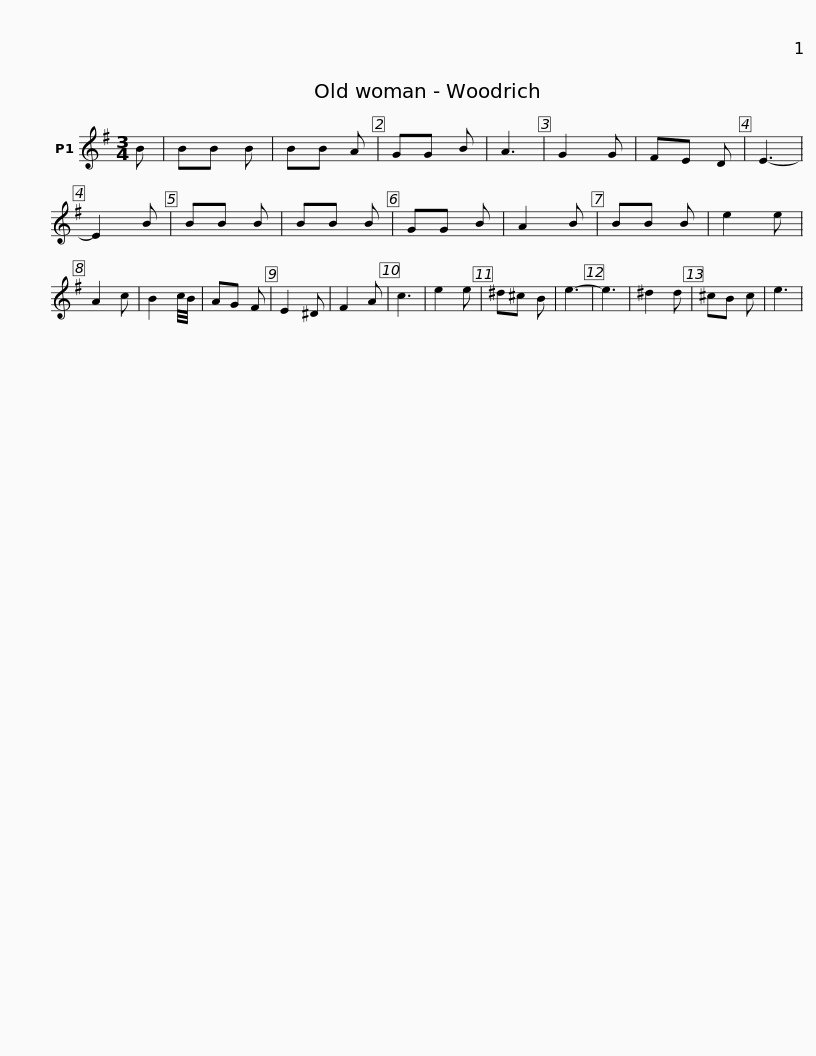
X:1
L:1/8
M:3/4
I:linebreak $
K:G
V:1 treble
V:1
 B | BB B | BB A | GG B | A3 | %5
 G2 G | FE D | E3- | E2 B | BB B |$ %10
 BB B | GG B | A2 B | BB B | e2 e | %15
 A2 c | B2 c/4B/4 | AG F | E2 ^D |$ F2 A | %20
 c3 | e2 e | ^d^c B | e3- | e3 | %25
 ^d2 d | ^cB c | e3 | %28
